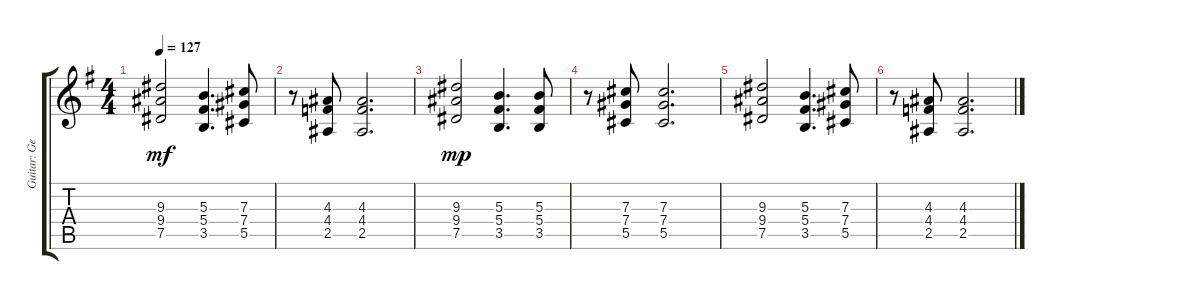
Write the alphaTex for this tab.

\track ("Guitar: George" "Guitar: Ge") {instrument overdrivenguitar}
\staff {score tabs}
\tuning (Eb4 Bb3 Gb3 Db3 Ab2 Eb2) {hide}
\ts (4 4)
\tempo 127
\clef g2
\ks g
(9.3 9.4 7.5).2{dy mf} (5.3 5.4 3.5).4{d} (7.3 7.4 5.5).8 |
r.8 (4.3 4.4 2.5).8 (4.3 4.4 2.5).2{d} |
(9.3 9.4 7.5).2{dy mp} (5.3 5.4 3.5).4{d} (5.3 5.4 3.5).8 |
r.8 (7.3 7.4 5.5).8 (7.3 7.4 5.5).2{d} |
(9.3 9.4 7.5).2 (5.3 5.4 3.5).4{d} (7.3 7.4 5.5).8 |
r.8 (4.3 4.4 2.5).8 (4.3 4.4 2.5).2{d}
